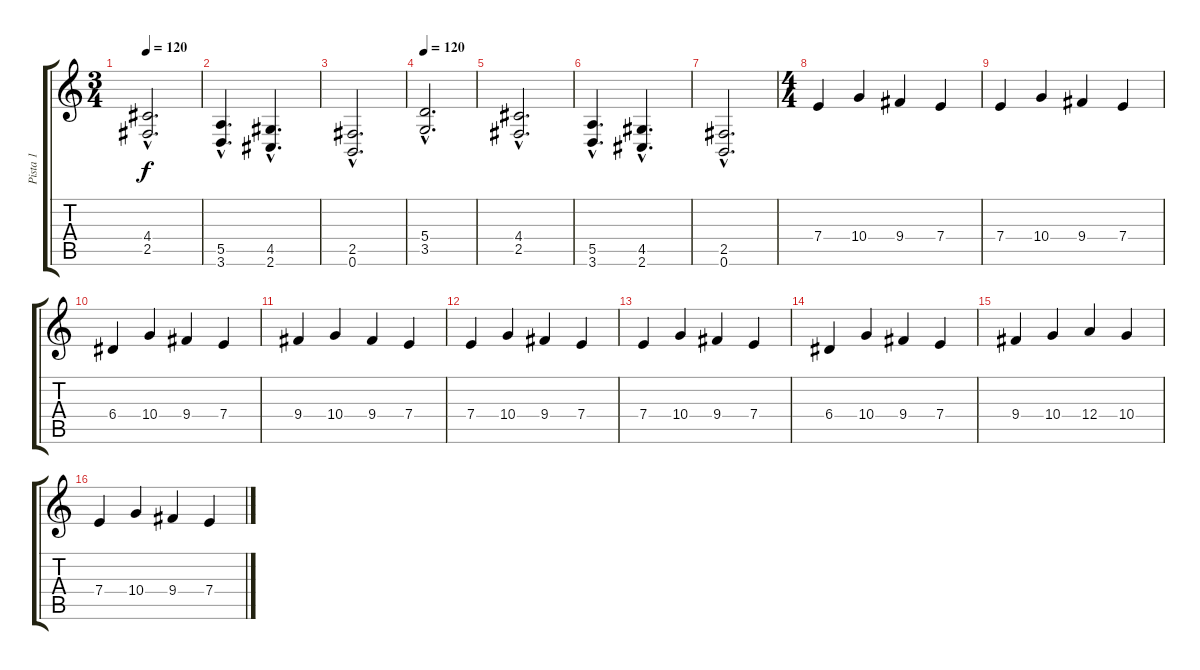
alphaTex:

\track ("Pista 1" "Pista 1") {instrument distortionguitar}
\staff {score tabs}
\tuning (B3 Gb3 D3 A2 E2 B1) {hide}
\ts (3 4)
\tempo 120
\clef g2
\ks c
(4.4{hac} 2.5{hac}).2{d dy f} |
(5.5{hac} 3.6{hac}).4{d} (4.5{hac} 2.6{hac}).4{d} |
(2.5{hac} 0.6{hac}).2{d} |
\tempo 120
(5.4{hac} 3.5{hac}).2{d} |
(4.4{hac} 2.5{hac}).2{d} |
(5.5{hac} 3.6{hac}).4{d} (4.5{hac} 2.6{hac}).4{d} |
(2.5{hac} 0.6{hac}).2{d} |
\ts (4 4)
7.4.4 10.4.4 9.4.4 7.4.4 |
7.4.4 10.4.4 9.4.4 7.4.4 |
6.4.4 10.4.4 9.4.4 7.4.4 |
9.4.4 10.4.4 9.4.4 7.4.4 |
7.4.4 10.4.4 9.4.4 7.4.4 |
7.4.4 10.4.4 9.4.4 7.4.4 |
6.4.4 10.4.4 9.4.4 7.4.4 |
9.4.4 10.4.4 12.4.4 10.4.4 |
7.4.4 10.4.4 9.4.4 7.4.4
